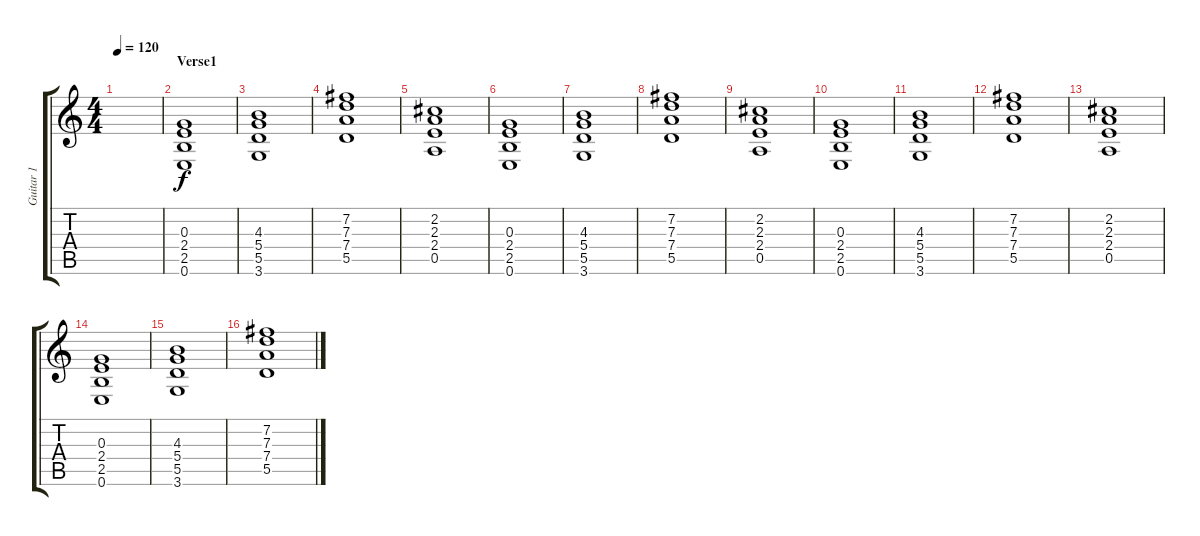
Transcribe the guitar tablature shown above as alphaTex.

\track ("Guitar 1" "Guitar 1") {instrument distortionguitar}
\staff {score tabs}
\tuning (E4 B3 G3 D3 A2 E2) {hide}
\ts (4 4)
\tempo 120
\clef g2
\ks c
|
\section ("" "Verse1")
(0.3 2.4 2.5 0.6).1{dy f} |
(4.3 5.4 5.5 3.6).1 |
(7.2 7.3 7.4 5.5).1 |
(2.2 2.3 2.4 0.5).1 |
(0.3 2.4 2.5 0.6).1 |
(4.3 5.4 5.5 3.6).1 |
(7.2 7.3 7.4 5.5).1 |
(2.2 2.3 2.4 0.5).1 |
(0.3 2.4 2.5 0.6).1 |
(4.3 5.4 5.5 3.6).1 |
(7.2 7.3 7.4 5.5).1 |
(2.2 2.3 2.4 0.5).1 |
(0.3 2.4 2.5 0.6).1 |
(4.3 5.4 5.5 3.6).1 |
(7.2 7.3 7.4 5.5).1
